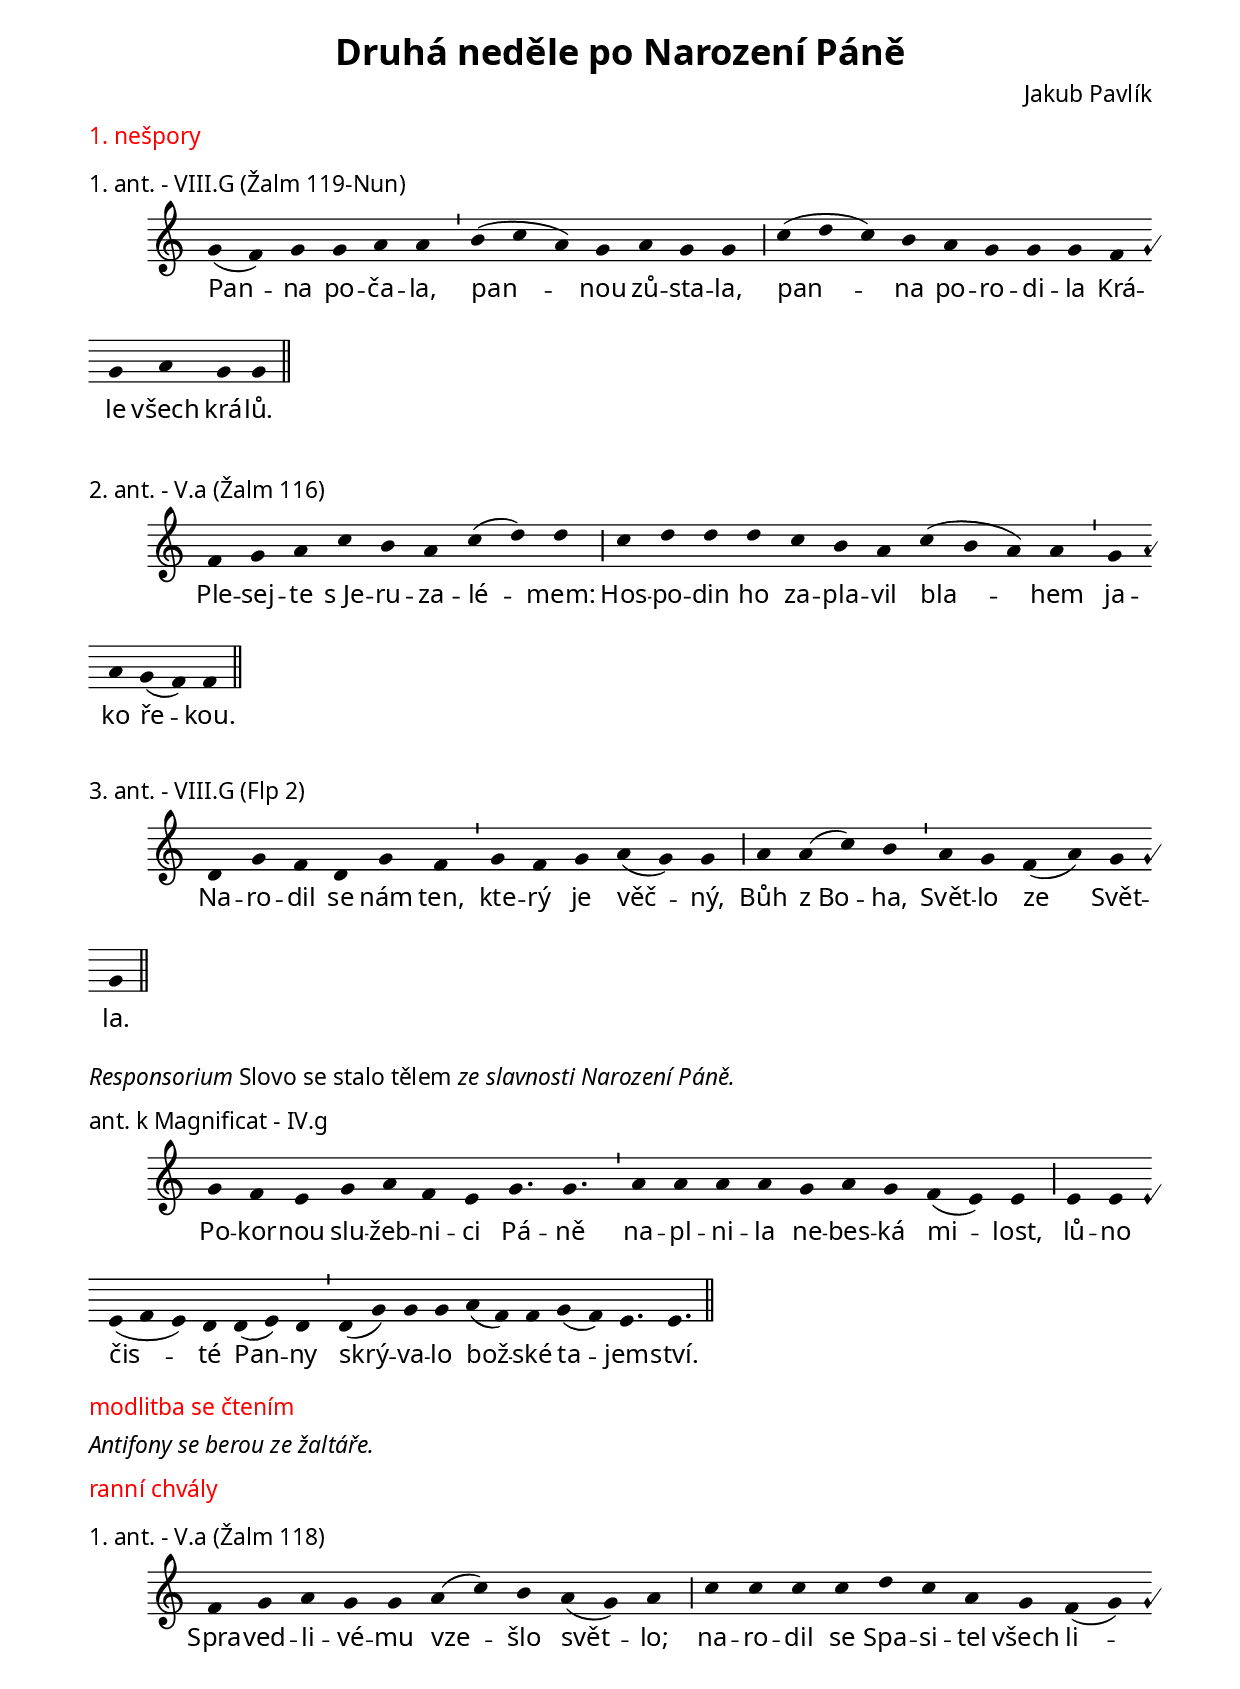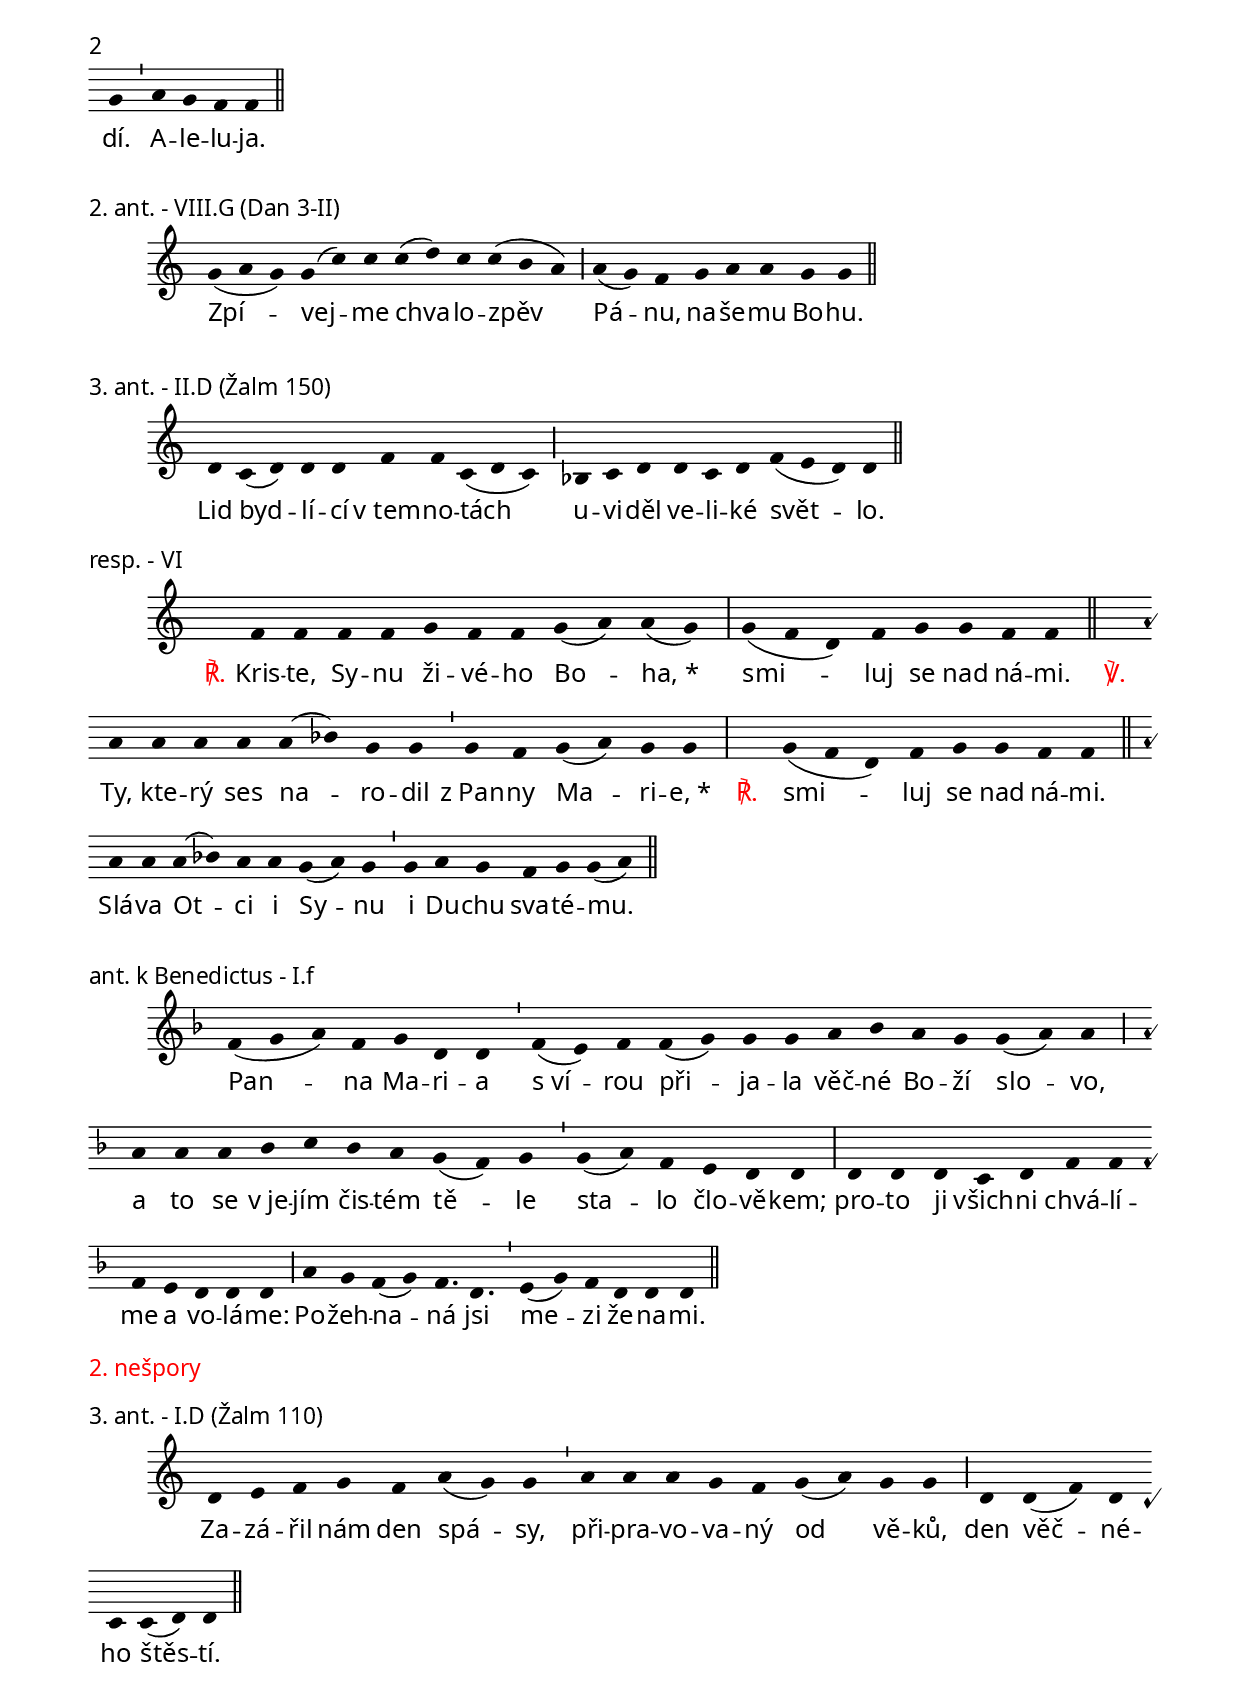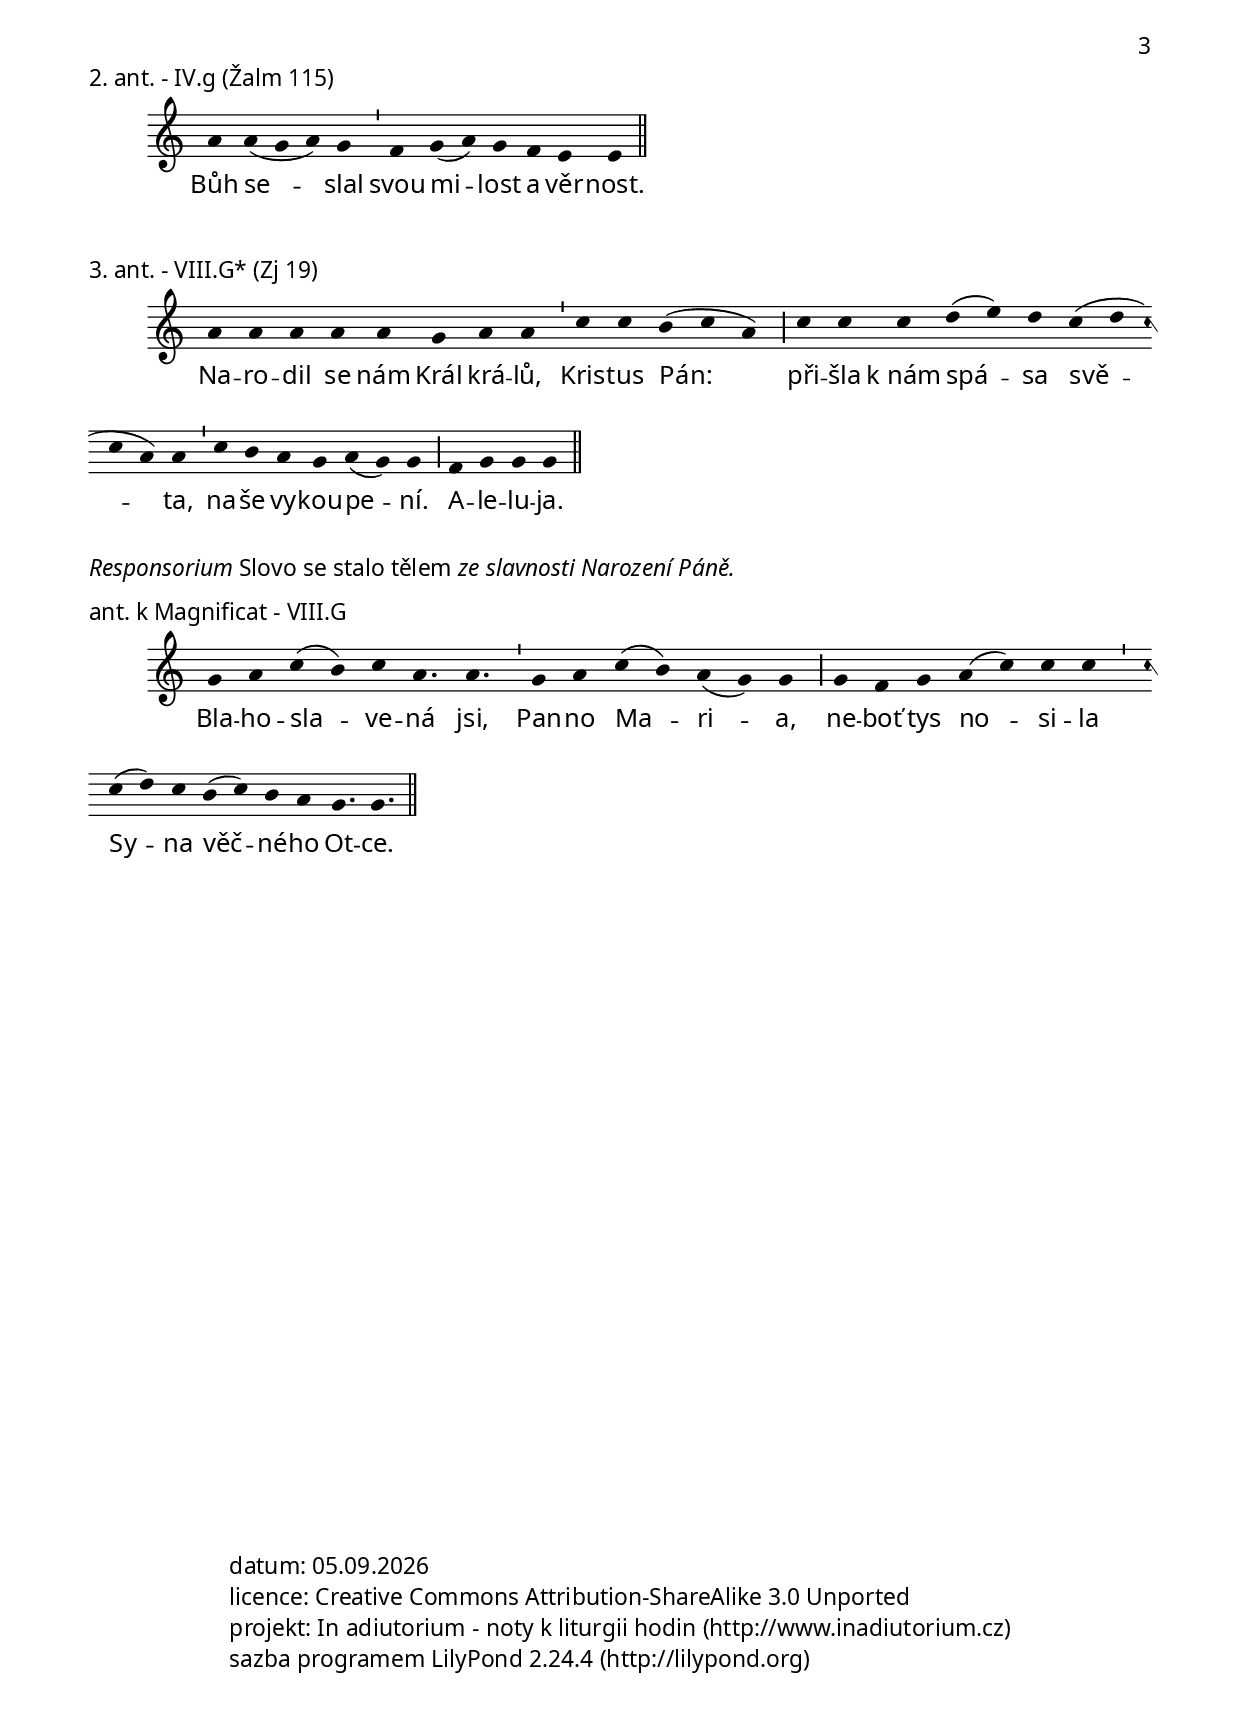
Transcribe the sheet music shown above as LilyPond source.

\version "2.17.25"

\header {
  title = "Druhá neděle po Narození Páně"
  composer = "Jakub Pavlík"
}

\include "spolecne.ly"
\include "dilyresponsorii.ly"

\markup {\nadpisHodinka {"1. nešpory"}}

\score {
  \relative c'' {
    \choralniRezim
    g( f) g g a a \barMin
    b( c a) g a g g \barMaior
    c( d c) b a g g g f g a g g \barFinalis
  }
  \addlyrics {
    Pan -- na po -- ča -- la,
    pan -- nou zů -- sta -- la,
    pan -- na po -- ro -- di -- la Krá -- le všech krá -- lů.
  }
  \header {
    quid = "1. ant."
    modus = "VIII"
    differentia = "G"
    psalmus = "Žalm 119-Nun"
    fons = "oktáv Narození Páně, 27.12., k Magnificat, druhá část jiný text"
    fial = "fial://vanoce_narozenipane.ly#27-amag?cast=2&jiny text"
    id = ""
    piece = \markup {\sestavTitulek}
  }
}

\score {
  \relative c' {
    \choralniRezim
    f4 g a c b a c( d) d \barMaior
    c d d d c b a c( b a) a \barMin
    g a g( f) f \barFinalis
  }
  \addlyrics {
    Ple -- sej -- te s_Je -- ru -- za -- lé -- mem:
    Hos -- po -- din ho za -- pla -- vil bla -- hem
    ja -- ko ře -- kou.
  }
  \header {
    quid = "2. ant."
    modus = "V"
    differentia = "a"
    psalmus = "Žalm 116"
    placet = "zejm. závěr je divný, nepřesvědčivý (ve vztahu k textu)"
    id = ""
    piece = \markup {\sestavTitulek}
  }
}

\score {
  \relative c' {
    \choralniRezim
    d4 g f d g f \barMin g f g a( g) g \barMaior
    a a( c) b \barMin a g f( a) g g \barFinalis
  }
  \addlyrics {
    Na -- ro -- dil se nám ten, kte -- rý je věč -- ný,
    Bůh z_Bo -- ha, Svět -- lo ze Svět -- la.
  }
  \header {
    quid = "3. ant."
    modus = "VIII"
    differentia = "G"
    psalmus = "Flp 2"
    id = ""
    piece = \markup {\sestavTitulek}
  }
}

\markup\italic{Responsorium \upright{Slovo se stalo tělem} ze slavnosti Narození Páně.}

\score {
  \relative c'' {
    \choralniRezim
    g4 f e g a f e g4. g \barMin
    a4 a a a g a g f( e) e \barMaior

    e e e( f e) d d( e) d \barMin
    d( g) g g a( f) f g( f) e4. e \barFinalis
  }
  \addlyrics {
    Po -- kor -- nou slu -- žeb -- ni -- ci Pá -- ně
    na -- pl -- ni -- la ne -- bes -- ká mi -- lost,

    lů -- no čis -- té Pan -- ny
    skrý -- va -- lo bož -- ské ta -- jem -- ství.
  }
  \header {
    quid = "ant. k Magnificat"
    modus = "IV"
    differentia = "g"
    psalmus = "Magnificat"
    placet = "na závěru by bylo co vylepšit"
    id = "ne1-amag"
    piece = \markup {\sestavTitulekBezZalmu}
  }
}

\markup {\nadpisHodinka {"modlitba se čtením"}}

\markup\italic{Antifony se berou ze žaltáře.}

\markup {\nadpisHodinka {"ranní chvály"}}

\score {
  \relative c' {
    \choralniRezim
    f4 g a g g a( c) b a( g) a \barMaior
    c c c c d c a g f( g) g \barMin
    a g f f \barFinalis
  }
  \addlyrics {
    Spra -- ved -- li -- vé -- mu vze -- šlo svět -- lo;
    na -- ro -- dil se Spa -- si -- tel všech li -- dí.
    A -- le -- lu -- ja.
  }
  \header {
    quid = "1. ant."
    modus = "V"
    differentia = "a"
    psalmus = "Žalm 118"
    id = ""
    piece = \markup {\sestavTitulek}
  }
}

\score {
  \relative c'' {
    \choralniRezim
    g4( a g) g( c) c c( d) c c( b a) \barMaior
    a( g) f g a a g g \barFinalis
  }
  \addlyrics {
    Zpí -- vej -- me chva -- lo -- zpěv Pá -- nu,
    na -- še -- mu Bo -- hu.
  }
  \header {
    quid = "2. ant."
    modus = "VIII"
    differentia = "G"
    psalmus = "Dan 3-II"
    fial = "antifony/tyden2_1nedele.ly#rch-ant2?jiny_text"
    id = ""
    piece = \markup {\sestavTitulek}
  }
}

\score {
  \relative c' {
    \choralniRezim
    d4 c( d) d d f f c( d c) \barMaior
    bes c d d c d f( e d) d \barFinalis
  }
  \addlyrics {
    Lid byd -- lí -- cí v_tem -- no -- tách
    u -- vi -- děl ve -- li -- ké svět -- lo.
  }
  \header {
    quid = "3. ant."
    modus = "II"
    differentia = "D"
    psalmus = "Žalm 150"
    id = ""
    piece = \markup {\sestavTitulek}
  }
}

\score {
  \relative c' {
    \choralniRezim

    % R
      \neviditelna f
      f4 f f f g f f g( a) a( g) \barMax
      g( f d) f g g f f \barFinalis
      % V
      \neviditelna f
      a4 a a a a( bes) g g \barMin g f g( a) g g \barMax
      % R
      \neviditelna g
      g( f d) f g g f f \barFinalis
      % Slava
      \respVIdoxologie \barFinalis
  }
  \addlyrics {
    \Response Kris -- te, Sy -- nu ži -- vé -- ho Bo -- ha,_*
    smi -- luj se nad ná -- mi.

    \Verse Ty, kte -- rý ses na -- ro -- dil z_Pan -- ny Ma -- ri -- e,_*
    \Response smi -- luj se nad ná -- mi.

    \textRespDoxologie
  }
  \header {
    quid = "resp."
    modus = "VI"
    fial = "responsoria.ly#1ne-rch?jiny_vers"
    id = ""
    piece = \markup {\sestavTitulekResp}
  }
}

\score {
  \relative c' {
    \choralniRezim
    \key f \major
    f4( g a) f g d d \barMin
    f( e) f f( g) g g a bes a g g( a) a \barMaior

    a a a bes c bes a g( f) g \barMin
    g( a) f e d d \barMax

    d d d c d f f f e d d d \barMaior

    a' g f( g) f4. d \barMin
    e4( g) f d d d \barFinalis
  }
  \addlyrics {
    Pan -- na Ma -- ri -- a
    s_ví -- rou při -- ja -- la věč -- né Bo -- ží slo -- vo,

    a to se v_je -- jím čis -- tém tě -- le
    sta -- lo člo -- vě -- kem;

    pro -- to ji všich -- ni chvá -- lí -- me a vo -- lá -- me:

    Po -- žeh -- na -- ná jsi me -- zi že -- na -- mi.
  }
  \header {
    quid = "ant. k Benedictus"
    modus = "I"
    differentia = "f"
    psalmus = "Benedictus"
    placet = "_s vírou_ špatně navazuje na předchozí;
    na _voláme_ by se hodila nějaká retardující ozdoba;
    závěr je spíše nepěkný;
    nejlépe snad úplně předělat"
    id = "rch-aben"
    piece = \markup {\sestavTitulekBezZalmu}
  }
}

\markup {\nadpisHodinka {"2. nešpory"}}

\score {
  \relative c' {
    \choralniRezim
    d4 e f g f a( g) g \barMin
    a a a g f g( a) g g \barMaior
    d d( f) d c c( d) d \barFinalis
  }
  \addlyrics {
    Za -- zá -- řil nám den spá -- sy,
    při -- pra -- vo -- va -- ný od vě -- ků,
    den věč -- né -- ho štěs -- tí.
  }
  \header {
    quid = "3. ant."
    modus = "I"
    differentia = "D"
    psalmus = "Žalm 110"
    placet = "zkusit i nějaké 'exaltovanější' varianty"
    id = ""
    piece = \markup {\sestavTitulek}
  }
}

\score {
  \relative c'' {
    \choralniRezim
    a4 a( g a) g \barMin
    f g( a) g f e e \barFinalis
  }
  \addlyrics {
    Bůh se -- slal
    svou mi -- lost a věr -- nost.
  }
  \header {
    quid = "2. ant."
    modus = "IV"
    differentia = "g"
    psalmus = "Žalm 115"
    id = ""
    piece = \markup {\sestavTitulek}
  }
}

\score {
  \relative c'' {
    \choralniRezim
    a4 a a a a g a a \barMin
    c c b( c a) \barMaior
    c c c d( e) d c( d c a) a \barMin
    c b a g a( g) g \barMaior
    f g g g \barFinalis
  }
  \addlyrics {
    Na -- ro -- dil se nám Král krá -- lů,
    Kris -- tus Pán:
    při -- šla k_nám spá -- sa svě -- ta,
    na -- še vy -- kou -- pe -- ní.
    A -- le -- lu -- ja.
  }
  \header {
    quid = "3. ant."
    modus = "VIII"
    differentia = "G*"
    psalmus = "Zj 19"
    id = ""
    piece = \markup {\sestavTitulek}
  }
}

\markup\italic{Responsorium \upright{Slovo se stalo tělem} ze slavnosti Narození Páně.}

\score {
  \relative c'' {
    \choralniRezim
    g4 a c( b) c a4. a \barMin g4 a c( b) a( g) g \barMaior

    g f g a( c) c c \barMin
    c( d) c b( c) b a g4. g \barFinalis
  }
  \addlyrics {
    Bla -- ho -- sla -- ve -- ná jsi, Pan -- no Ma -- ri -- a,

    ne -- boť tys no -- si -- la
    Sy -- na věč -- né -- ho Ot -- ce.
  }
  \header {
    quid = "ant. k Magnificat"
    modus = "VIII"
    differentia = "G"
    psalmus = "Magnificat"
    fons = "Zacatek je z 1. ant. 1. nespor ze spolecnych textu o Panne Marii"
    fial = "commune/commune_maria.ly#1ne-a1?zacatek"
    placet = "závěr by mohl být elegantnější"
    id = "ne2-amag"
    piece = \markup {\sestavTitulekBezZalmu}
  }
}